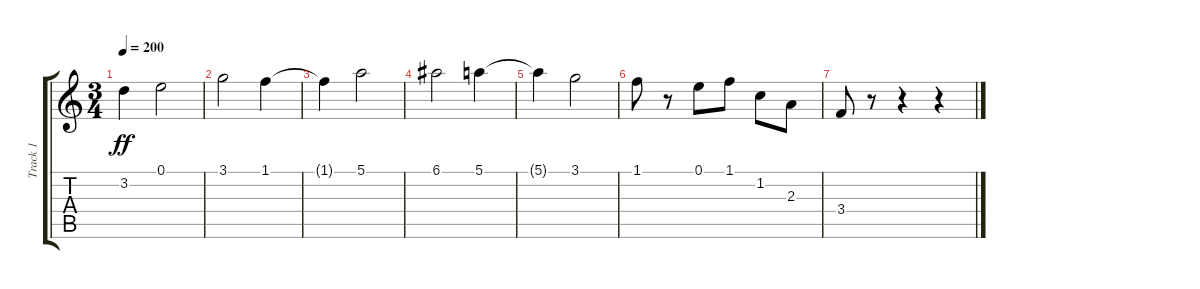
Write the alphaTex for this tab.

\track ("Track 1" "Track 1") {instrument acousticguitarsteel}
\staff {score tabs}
\tuning (E4 B3 G3 D3 A2 E2) {hide}
\ts (3 4)
\tempo 200
\clef g2
\ks c
3.2{t}.4{dy ff} 0.1.2 |
3.1.2 1.1.4 |
1.1{t}.4 5.1.2 |
6.1.2 5.1.4 |
5.1{t}.4 3.1.2 |
1.1.8 r.8 0.1.8 1.1.8 1.2.8 2.3.8 |
3.4.8 r.8 r.4 r.4
